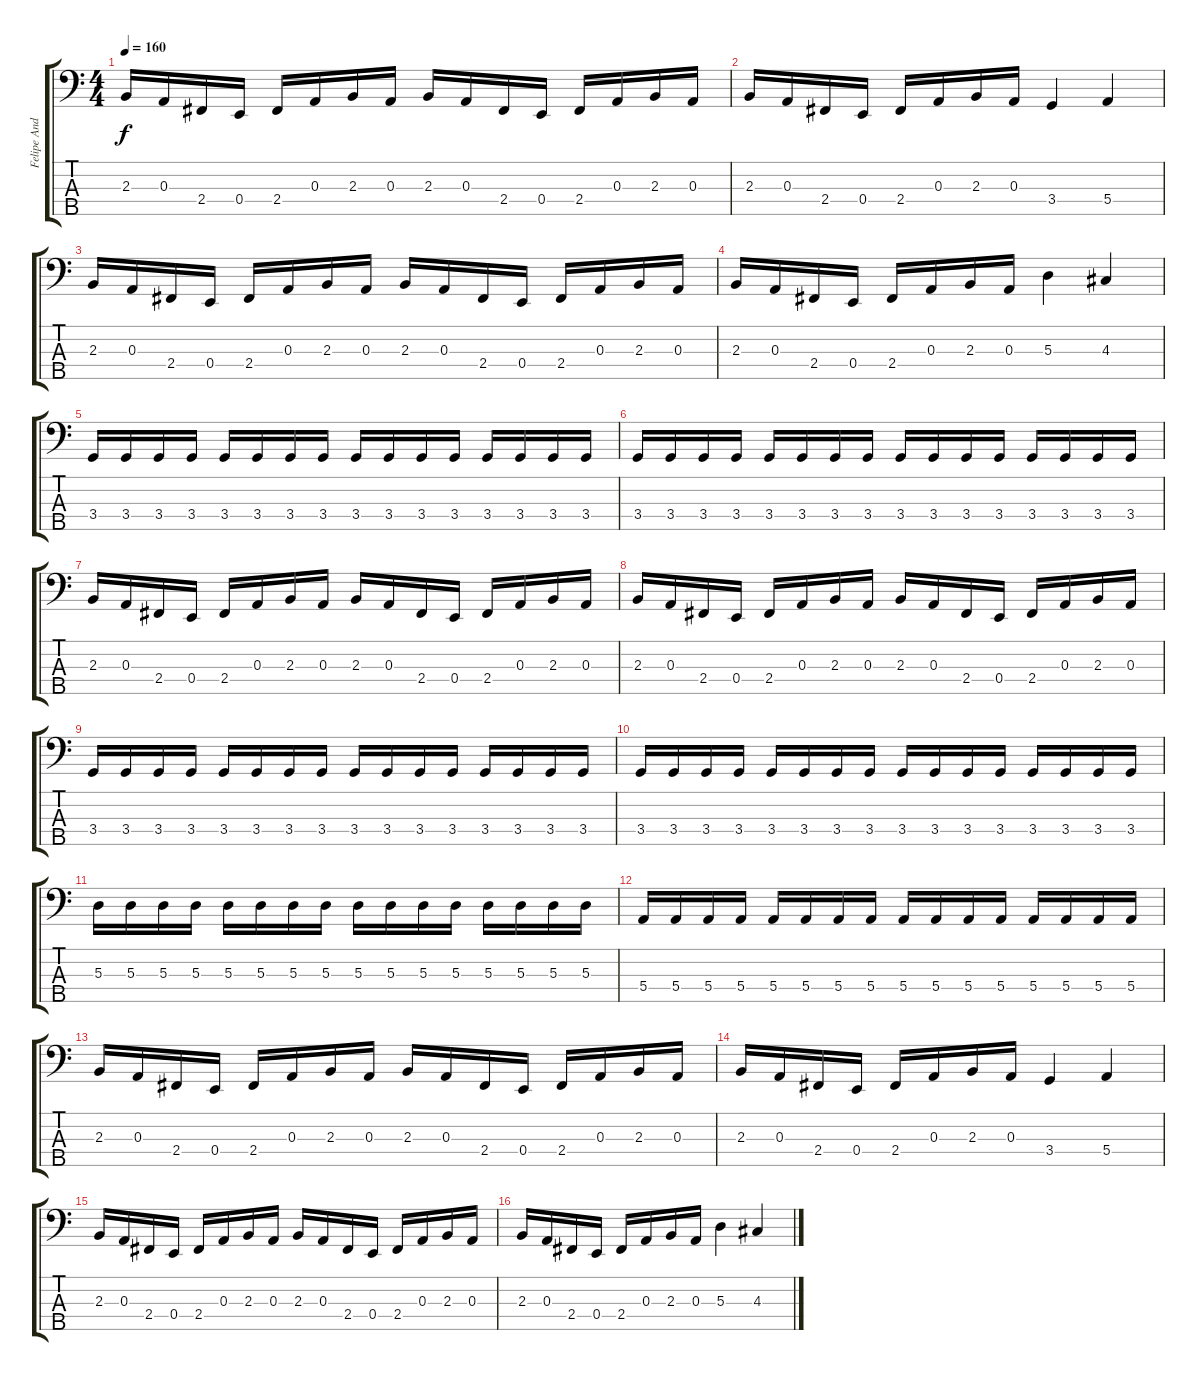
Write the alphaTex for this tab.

\track ("Felipe Andreoli" "Felipe And") {instrument electricbassfinger}
\staff {score tabs}
\tuning (G2 D2 A1 E1 B0) {hide}
\ts (4 4)
\tempo 160
\clef f4
\ks c
2.3.16{dy f} 0.3.16 2.4.16 0.4.16 2.4.16 0.3.16 2.3.16 0.3.16 2.3.16 0.3.16 2.4.16 0.4.16 2.4.16 0.3.16 2.3.16 0.3.16 |
2.3.16 0.3.16 2.4.16 0.4.16 2.4.16 0.3.16 2.3.16 0.3.16 3.4.4 5.4.4 |
2.3.16 0.3.16 2.4.16 0.4.16 2.4.16 0.3.16 2.3.16 0.3.16 2.3.16 0.3.16 2.4.16 0.4.16 2.4.16 0.3.16 2.3.16 0.3.16 |
2.3.16 0.3.16 2.4.16 0.4.16 2.4.16 0.3.16 2.3.16 0.3.16 5.3.4 4.3.4 |
3.4.16 3.4.16 3.4.16 3.4.16 3.4.16 3.4.16 3.4.16 3.4.16 3.4.16 3.4.16 3.4.16 3.4.16 3.4.16 3.4.16 3.4.16 3.4.16 |
3.4.16 3.4.16 3.4.16 3.4.16 3.4.16 3.4.16 3.4.16 3.4.16 3.4.16 3.4.16 3.4.16 3.4.16 3.4.16 3.4.16 3.4.16 3.4.16 |
2.3.16 0.3.16 2.4.16 0.4.16 2.4.16 0.3.16 2.3.16 0.3.16 2.3.16 0.3.16 2.4.16 0.4.16 2.4.16 0.3.16 2.3.16 0.3.16 |
2.3.16 0.3.16 2.4.16 0.4.16 2.4.16 0.3.16 2.3.16 0.3.16 2.3.16 0.3.16 2.4.16 0.4.16 2.4.16 0.3.16 2.3.16 0.3.16 |
3.4.16 3.4.16 3.4.16 3.4.16 3.4.16 3.4.16 3.4.16 3.4.16 3.4.16 3.4.16 3.4.16 3.4.16 3.4.16 3.4.16 3.4.16 3.4.16 |
3.4.16 3.4.16 3.4.16 3.4.16 3.4.16 3.4.16 3.4.16 3.4.16 3.4.16 3.4.16 3.4.16 3.4.16 3.4.16 3.4.16 3.4.16 3.4.16 |
5.3.16 5.3.16 5.3.16 5.3.16 5.3.16 5.3.16 5.3.16 5.3.16 5.3.16 5.3.16 5.3.16 5.3.16 5.3.16 5.3.16 5.3.16 5.3.16 |
5.4.16 5.4.16 5.4.16 5.4.16 5.4.16 5.4.16 5.4.16 5.4.16 5.4.16 5.4.16 5.4.16 5.4.16 5.4.16 5.4.16 5.4.16 5.4.16 |
2.3.16 0.3.16 2.4.16 0.4.16 2.4.16 0.3.16 2.3.16 0.3.16 2.3.16 0.3.16 2.4.16 0.4.16 2.4.16 0.3.16 2.3.16 0.3.16 |
2.3.16 0.3.16 2.4.16 0.4.16 2.4.16 0.3.16 2.3.16 0.3.16 3.4.4 5.4.4 |
2.3.16 0.3.16 2.4.16 0.4.16 2.4.16 0.3.16 2.3.16 0.3.16 2.3.16 0.3.16 2.4.16 0.4.16 2.4.16 0.3.16 2.3.16 0.3.16 |
2.3.16 0.3.16 2.4.16 0.4.16 2.4.16 0.3.16 2.3.16 0.3.16 5.3.4 4.3.4
